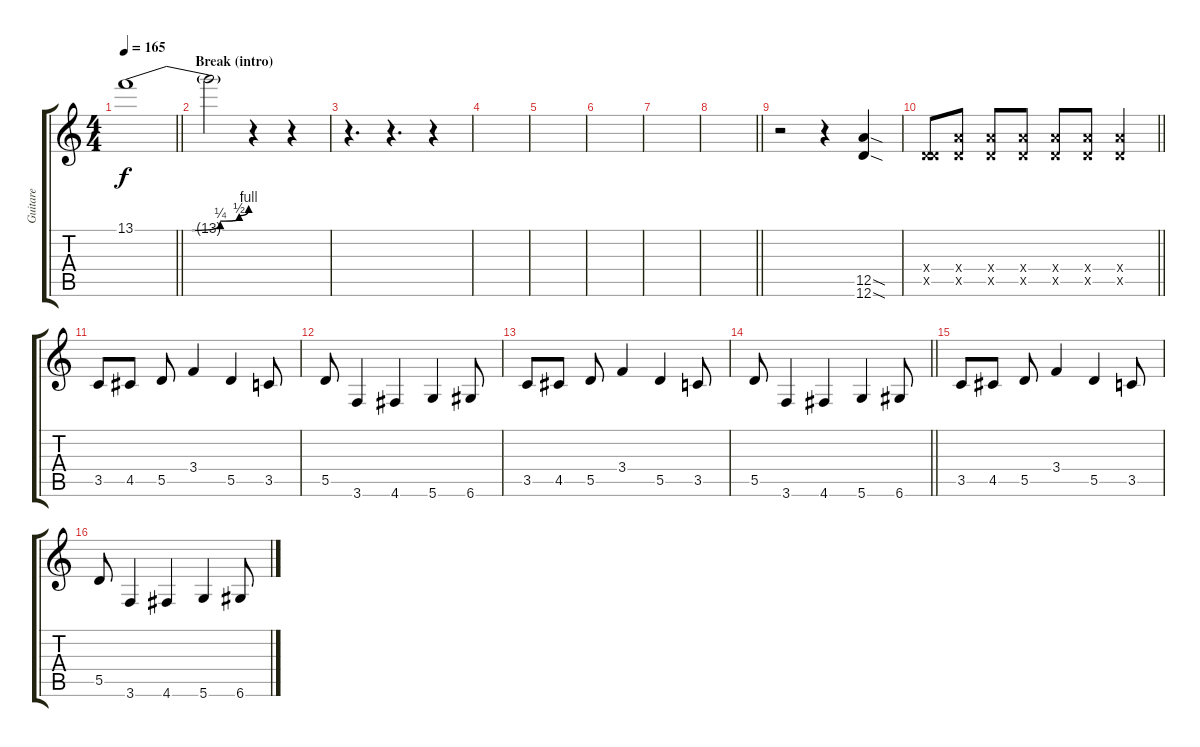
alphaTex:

\track ("Guitare" "Guitare") {instrument overdrivenguitar}
\staff {score tabs}
\tuning (E4 B3 G3 D3 A2 D2) {hide}
\ts (4 4)
\tempo 165
\clef g2
\barLineRight lightlight
\ks c
13.1{be (custom 0 0 15 0 30 0 45 1 55 2 60 4)}.1{dy f} |
\section ("" "Break (intro)")
13.1{t}.2 r.4 r.4 |
r.4{d} r.4{d} r.4 |
|
|
|
|
\barLineRight lightlight
|
r.2 r.4 (12.5{sod} 12.6{sod}).4 |
\barLineRight lightlight
(0.4{x} 5.5{x}).8 (0.4{x} 12.5{x}).8 (0.4{x} 12.5{x}).8 (0.4{x} 12.5{x}).8 (0.4{x} 12.5{x}).8 (0.4{x} 12.5{x}).8 (0.4{x} 12.5{x}).4 |
3.5.8 4.5.8 5.5.8 3.4.4 5.5.4 3.5.8 |
5.5.8 3.6.4 4.6.4 5.6.4 6.6.8 |
3.5.8 4.5.8 5.5.8 3.4.4 5.5.4 3.5.8 |
\barLineRight lightlight
5.5.8 3.6.4 4.6.4 5.6.4 6.6.8 |
3.5.8 4.5.8 5.5.8 3.4.4 5.5.4 3.5.8 |
5.5.8 3.6.4 4.6.4 5.6.4 6.6.8
